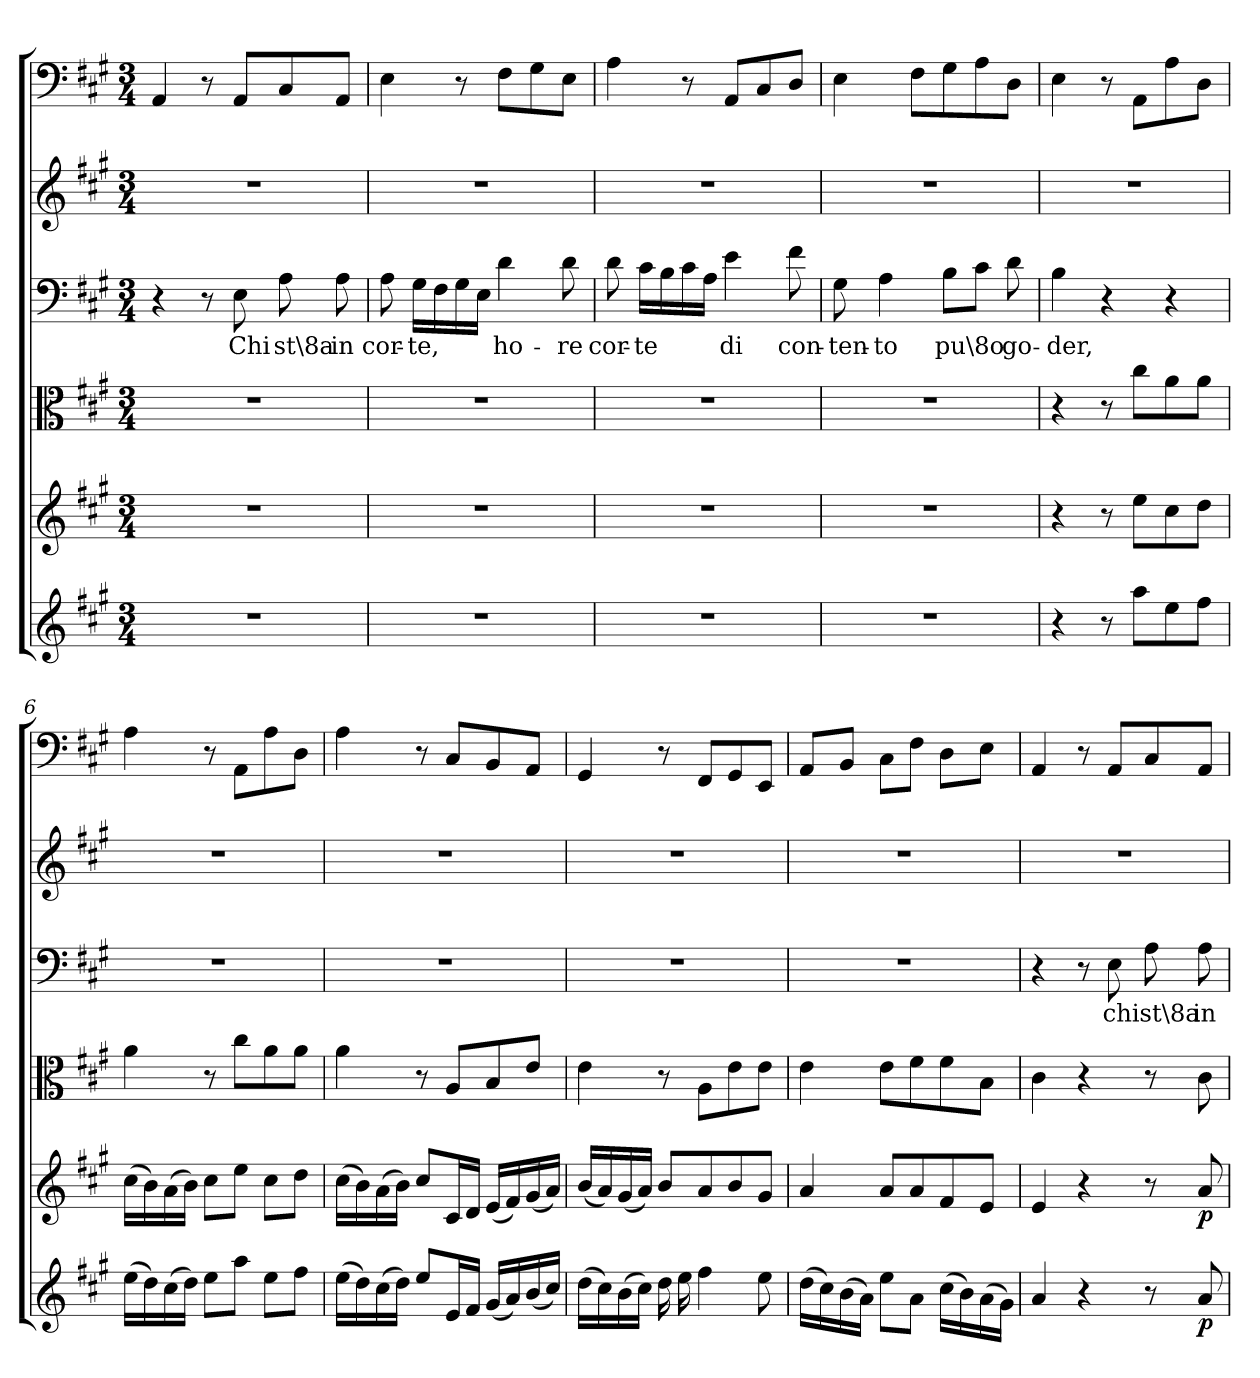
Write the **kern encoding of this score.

**kern	**dynam	**kern	**dynam	**kern	**kern	**text	**kern	**kern
*part6	*part6	*part5	*part5	*part4	*part3	*part3	*part2	*part1
*staff6	*staff6	*staff5	*staff5	*staff4	*staff3	*staff3	*staff2	*staff1
*clefG2	*	*clefG2	*	*clefC3	*clefF4	*	*clefG2	*clefF4
*k[f#c#g#]	*	*k[f#c#g#]	*	*k[f#c#g#]	*k[f#c#g#]	*	*k[f#c#g#]	*k[f#c#g#]
*A:	*	*A:	*	*A:	*A:	*	*A:	*A:
*M3/4	*	*M3/4	*	*M3/4	*M3/4	*	*M3/4	*M3/4
=1	=1	=1	=1	=1	=1	=1	=1	=1
2.r	.	2.r	.	2.r	4r	.	2.r	4AA/
.	.	.	.	.	8r	.	.	8r
.	.	.	.	.	8E\	Chi	.	8AA/L
.	.	.	.	.	8A\	st\8a	.	8C#/
.	.	.	.	.	8A\	in	.	8AA/J
=2	=2	=2	=2	=2	=2	=2	=2	=2
2.r	.	2.r	.	2.r	8A\	cor-	2.r	4E\
.	.	.	.	.	16G#\LL	-te,	.	.
.	.	.	.	.	16F#\	.	.	.
.	.	.	.	.	16G#\	.	.	8r
.	.	.	.	.	16E\JJ	.	.	.
.	.	.	.	.	4d\	ho-	.	8F#\L
.	.	.	.	.	.	.	.	8G#\
.	.	.	.	.	8d\	-re	.	8E\J
=3	=3	=3	=3	=3	=3	=3	=3	=3
2.r	.	2.r	.	2.r	8d\	cor-	2.r	4A\
.	.	.	.	.	16c#\LL	-te	.	.
.	.	.	.	.	16B\	.	.	.
.	.	.	.	.	16c#\	.	.	8r
.	.	.	.	.	16A\JJ	.	.	.
.	.	.	.	.	4e\	di	.	8AA/L
.	.	.	.	.	.	.	.	8C#/
.	.	.	.	.	8f#\	con-	.	8D/J
=4	=4	=4	=4	=4	=4	=4	=4	=4
2.r	.	2.r	.	2.r	8G#\	-ten-	2.r	4E\
.	.	.	.	.	4A\	-to	.	.
.	.	.	.	.	.	.	.	8F#\L
.	.	.	.	.	8B\L	pu\8o	.	8G#\
.	.	.	.	.	8c#\J	.	.	8A\
.	.	.	.	.	8d\	go-	.	8D\J
=5	=5	=5	=5	=5	=5	=5	=5	=5
4r	.	4r	.	4r	4B\	-der,	2.r	4E\
8r	.	8r	.	8r	4r	.	.	8r
8aa\L	.	8ee\L	.	8cc#\L	.	.	.	8AA\L
8ee\	.	8cc#\	.	8a\	4r	.	.	8A\
8ff#\J	.	8dd\J	.	8a\J	.	.	.	8D\J
=6	=6	=6	=6	=6	=6	=6	=6	=6
(16ee\LL	.	(16cc#\LL	.	4a\	2.r	.	2.r	4A\
16dd\)	.	16b\)	.	.	.	.	.	.
(16cc#\	.	(16a\	.	.	.	.	.	.
16dd\JJ)	.	16b\JJ)	.	.	.	.	.	.
8ee\L	.	8cc#\L	.	8r	.	.	.	8r
8aa\J	.	8ee\J	.	8cc#\L	.	.	.	8AA\L
8ee\L	.	8cc#\L	.	8a\	.	.	.	8A\
8ff#\J	.	8dd\J	.	8a\J	.	.	.	8D\J
=7	=7	=7	=7	=7	=7	=7	=7	=7
(16ee\LL	.	(16cc#\LL	.	4a\	2.r	.	2.r	4A\
16dd\)	.	16b\)	.	.	.	.	.	.
(16cc#\	.	(16a\	.	.	.	.	.	.
16dd\JJ)	.	16b\JJ)	.	.	.	.	.	.
8ee/L	.	8cc#/L	.	8r	.	.	.	8r
16e/L	.	16c#/L	.	8A/L	.	.	.	8C#/L
16f#/JJ	.	16d/JJ	.	.	.	.	.	.
(16g#/LL	.	(16e/LL	.	8B/	.	.	.	8BB/
16a/)	.	16f#/)	.	.	.	.	.	.
(16b/	.	(16g#/	.	8e/J	.	.	.	8AA/J
16cc#/JJ)	.	16a/JJ)	.	.	.	.	.	.
=8	=8	=8	=8	=8	=8	=8	=8	=8
(16dd\LL	.	(16b/LL	.	4e\	2.r	.	2.r	4GG#/
16cc#\)	.	16a/)	.	.	.	.	.	.
(16b\	.	(16g#/	.	.	.	.	.	.
16cc#\JJ)	.	16a/JJ)	.	.	.	.	.	.
16dd\LL	.	8b/L	.	8r	.	.	.	8r
16ee\	.	.	.	.	.	.	.	.
4ff#\	.	8a/	.	8A\L	.	.	.	8FF#/L
.	.	8b/	.	8e\	.	.	.	8GG#/
8ee\J	.	8g#/J	.	8e\J	.	.	.	8EE/J
=9	=9	=9	=9	=9	=9	=9	=9	=9
(16dd\LL	.	4a/	.	4e\	2.r	.	2.r	8AA/L
16cc#\)	.	.	.	.	.	.	.	.
(16b\	.	.	.	.	.	.	.	8BB/J
16a\JJ)	.	.	.	.	.	.	.	.
8ee\L	.	8a/L	.	8e\L	.	.	.	8C#\L
8a\J	.	8a/	.	8f#\	.	.	.	8F#\J
(16cc#\LL	.	8f#/	.	8f#\	.	.	.	8D\L
16b\)	.	.	.	.	.	.	.	.
(16a\	.	8e/J	.	8B\J	.	.	.	8E\J
16g#\JJ)	.	.	.	.	.	.	.	.
=10	=10	=10	=10	=10	=10	=10	=10	=10
4a/	.	4e/	.	4c#\	4r	.	2.r	4AA/
4r	.	4r	.	4r	8r	.	.	8r
.	.	.	.	.	8E\	chi	.	8AA/L
8r	.	8r	.	8r	8A\	st\8a	.	8C#/
8a/	p	8a/	p	8c#\	8A\	in	.	8AA/J
=	=	=	=	=	=	=	=	=
*-	*-	*-	*-	*-	*-	*-	*-	*-
